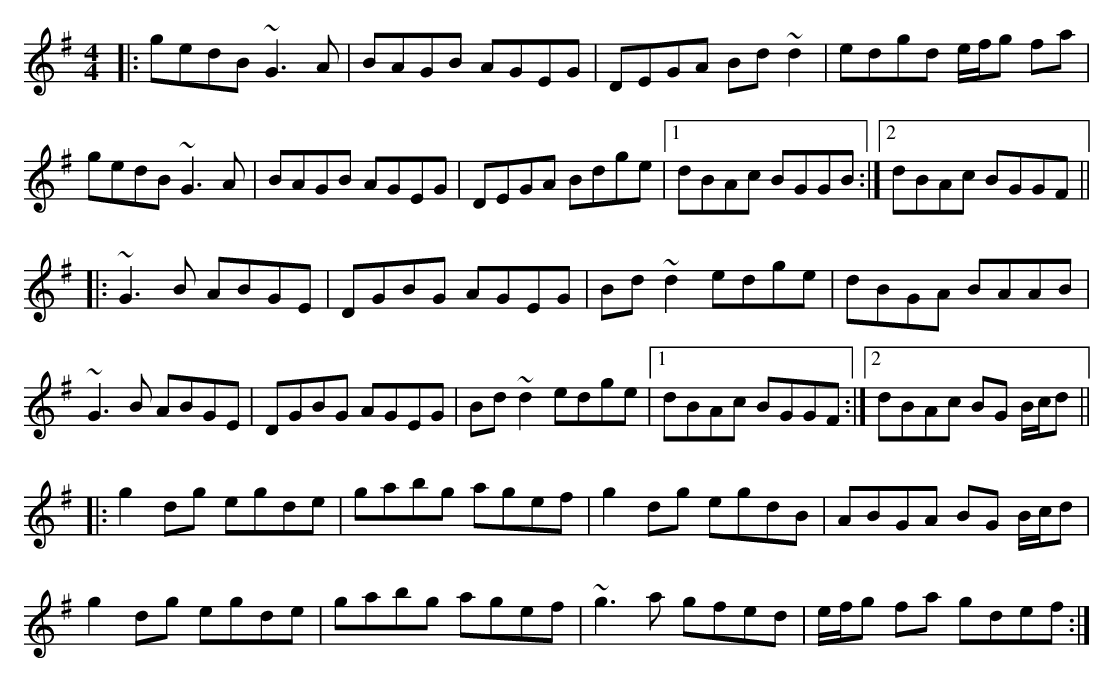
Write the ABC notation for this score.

X:1
M:4/4
K:G
|:gedB ~G3A|BAGB AGEG|DEGA Bd~d2|edgd e/f/g fa|
gedB ~G3A|BAGB AGEG|DEGA Bdge|1 dBAc BGGB:|2 dBAc BGGF||
|:~G3B ABGE|DGBG AGEG|Bd~d2 edge|dBGA BAAB|
~G3B ABGE|DGBG AGEG|Bd~d2 edge|1 dBAc BGGF:|2 dBAc BG B/c/d||
|:g2dg egde|gabg agef|g2dg egdB|ABGA BG B/c/d|
g2dg egde|gabg agef|~g3a gfed|e/f/g fa gdef:|
